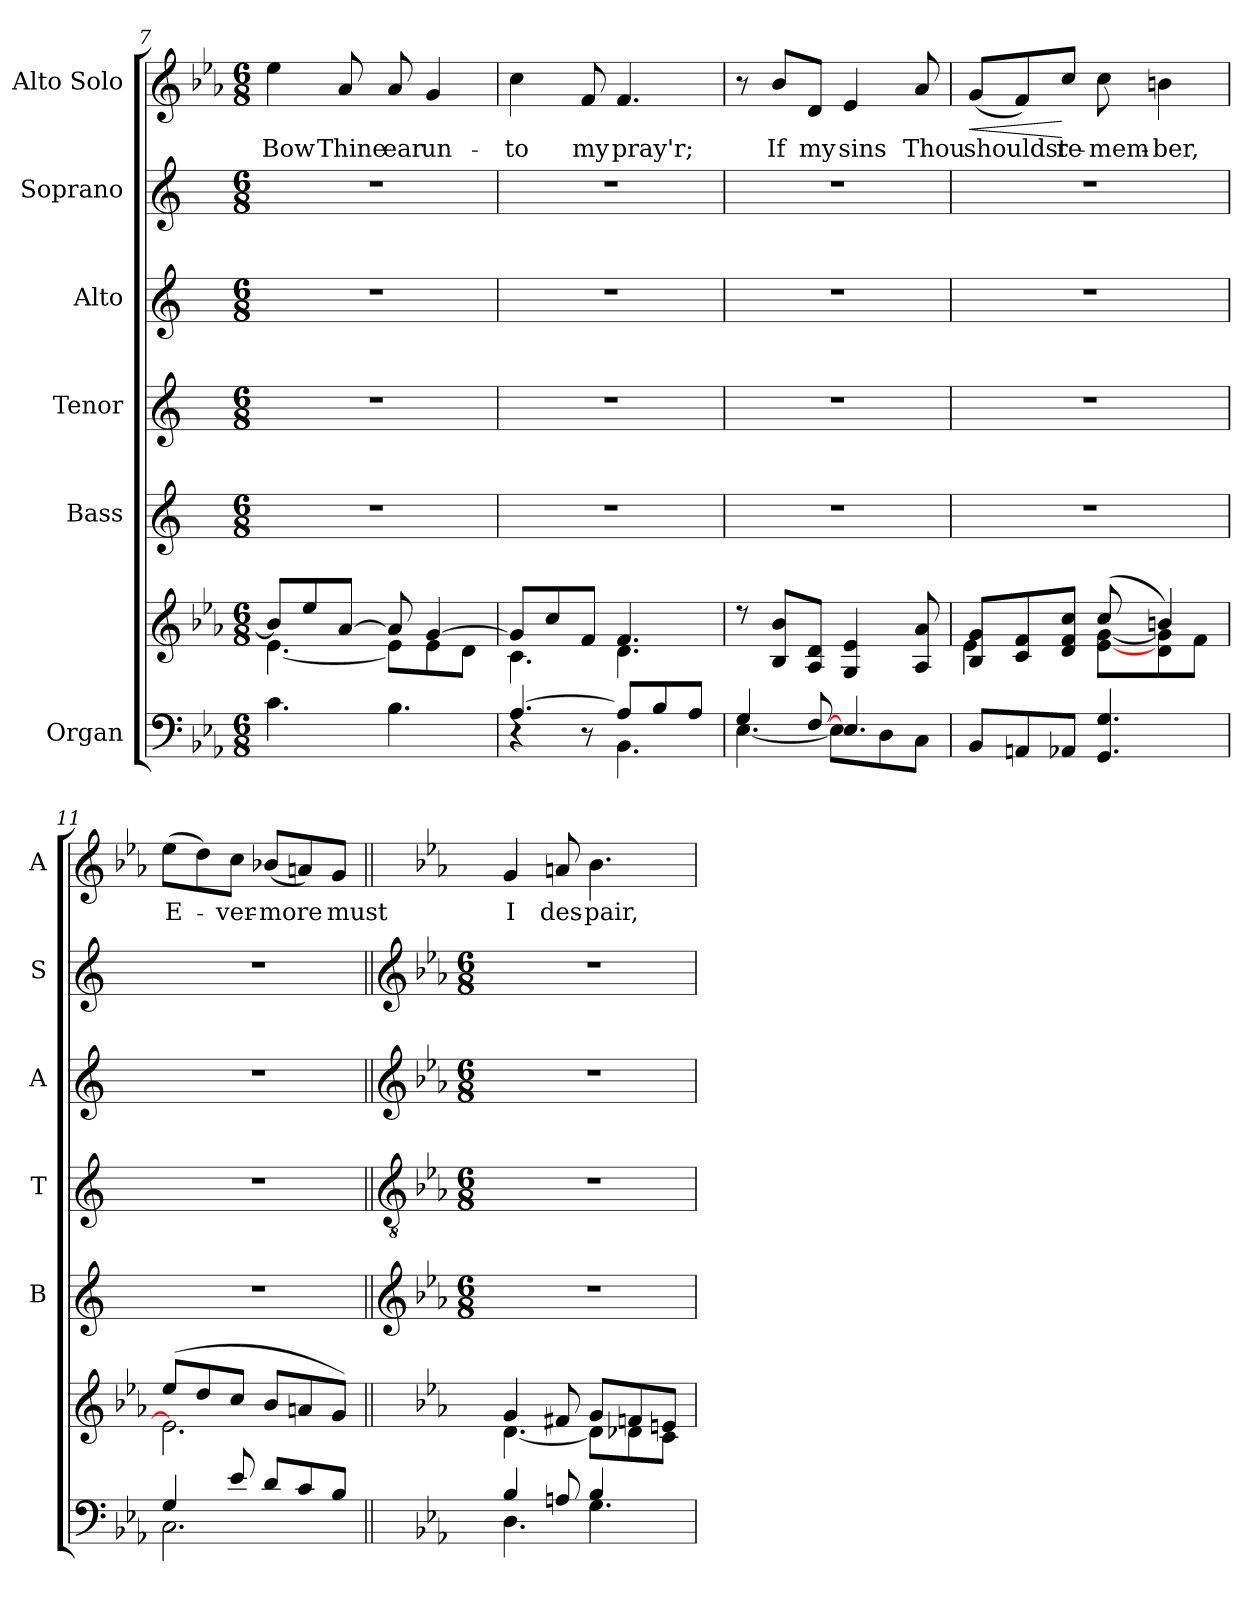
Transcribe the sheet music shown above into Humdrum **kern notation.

**kern	**kern	**kern	**kern	**kern	**kern	**kern	**text	**dynam
*part6	*part6	*part5	*part4	*part3	*part2	*part1	*part1	*part1
*staff7	*staff6	*staff5	*staff4	*staff3	*staff2	*staff1	*staff1	*staff1
*I"Organ	*	*I"Bass	*I"Tenor	*I"Alto	*I"Soprano	*I"Alto Solo	*	*
*	*	*I'B	*I'T	*I'A	*I'S	*I'A	*	*
!!LO:LB:g=z
*clefF4	*clefG2	*clefG2	*clefG2	*clefG2	*clefG2	*clefG2	*	*
*k[b-e-a-]	*k[b-e-a-]	*k[]	*k[]	*k[]	*k[]	*k[b-e-a-]	*	*
*E-:	*E-:	*	*	*	*	*E-:	*	*
*M6/8	*M6/8	*M6/8	*M6/8	*M6/8	*M6/8	*M6/8	*	*
=7	=7	=7	=7	=7	=7	=7	=7	=7
*^	*^	*	*	*	*	*	*	*
*	*^	*	*^	*	*	*	*	*	*	*
!	!	!	!	!	!	!	!	!	!	!	!LO:LY:b	!
4.c\	2.ryy	2.ryy	8b-/L]	[4.e-\	2.ryy	2.r	2.r	2.r	2.r	4ee-\	Bow	.
.	.	.	8ee-/	.	.	.	.	.	.	.	.	.
!	!	!	!	!	!	!	!	!	!	!	!LO:LY:b	!
.	.	.	[8a-/J	.	.	.	.	.	.	8a-/	Thine	.
!	!	!	!	!	!	!	!	!	!	!	!LO:LY:b	!
4.B-\	.	.	8a-/]	8e-\L]	.	.	.	.	.	8a-/	ear	.
!	!	!	!	!	!	!	!	!	!	!	!LO:LY:b	!
.	.	.	[4g/	8e-\	.	.	.	.	.	4g/	un-	.
.	.	.	.	8d\J	.	.	.	.	.	.	.	.
=8	=8	=8	=8	=8	=8	=8	=8	=8	=8	=8	=8	=8
!	!	!	!	!	!	!	!	!	!	!	!LO:LY:b	!
[4.A-/	4r	2.ryy	8g/L]	4.c\	2.ryy	2.r	2.r	2.r	2.r	4cc\	-to	.
.	.	.	8cc/	.	.	.	.	.	.	.	.	.
!	!	!	!	!	!	!	!	!	!	!	!LO:LY:b	!
.	8r	.	8f/J	.	.	.	.	.	.	8f/	my	.
!	!	!	!	!	!	!	!	!	!	!	!LO:LY:b	!
8A-/L]	4.BB-\	.	4.f/	4.d\	.	.	.	.	.	4.f/	pray'r;	.
8B-/	.	.	.	.	.	.	.	.	.	.	.	.
8A-/J	.	.	.	.	.	.	.	.	.	.	.	.
=9	=9	=9	=9	=9	=9	=9	=9	=9	=9	=9	=9	=9
4G/	[4.E-\	2.ryy	8r	2ryy	2.ryy	2.r	2.r	2.r	2.r	8r	.	.
!	!	!	!	!	!	!	!	!	!	!	!LO:LY:b	!
.	.	.	8B-/ 8b-/L	.	.	.	.	.	.	8b-/L	If	.
!	!	!	!	!	!	!	!	!	!	!	!LO:LY:b	!
[8F/	.	.	8A-/ 8d/J	.	.	.	.	.	.	8d/J	my	.
!	!	!	!	!	!	!	!	!	!	!	!LO:LY:b	!
4.E-/	8E-\L]	.	4G/ 4e-/	.	.	.	.	.	.	4e-/	sins	.
.	8D\	.	.	4ryy	.	.	.	.	.	.	.	.
!	!	!	!	!	!	!	!	!	!	!	!LO:LY:b	!
.	8C\J	.	8A-/ 8a-/	.	.	.	.	.	.	8a-/	Thou	.
=10	=10	=10	=10	=10	=10	=10	=10	=10	=10	=10	=10	=10
!	!	!	!	!	!	!	!	!	!	!	!LO:LY:b	!LO:HP:b
8BB-/L	2ryy	2.ryy	8B-/ 8g/L	4e-\	2.ryy	2.r	2.r	2.r	2.r	(<8g/L	shouldst	<
8AAn/	.	.	8c/ 8f/	.	.	.	.	.	.	8f/)	.	.
!	!	!	!	!	!	!	!	!	!	!	!LO:LY:b	!
8AA-X/J	.	.	8d/ 8f/ 8cc/J	8ryy	.	.	.	.	.	8cc/J	re-	[
!	!	!	!	!	!	!	!	!	!	!	!LO:LY:b	!
4.GG/ 4.G/	.	.	(>8cc/	[8e-\ [8g\L	.	.	.	.	.	8cc\	-mem-	.
!	!	!	!	!	!	!	!	!	!	!	!LO:LY:b	!
.	4ryy	.	4bn/)	8d\ 8g\]	.	.	.	.	.	4bn\	-ber,	.
.	.	.	.	8f\J	.	.	.	.	.	.	.	.
=11	=11	=11	=11	=11	=11	=11	=11	=11	=11	=11	=11	=11
!	!	!	!	!	!	!	!	!	!	!	!LO:LY:b	!
4G/	2.C\	2.ryy	(>8ee-/L	2.e-\]	2.ryy	2.r	2.r	2.r	2.r	(>8ee-\L	E-	.
.	.	.	8dd/	.	.	.	.	.	.	8dd\)	.	.
!	!	!	!	!	!	!	!	!	!	!	!LO:LY:b	!
8e-/	.	.	8cc/J	.	.	.	.	.	.	8cc\J	ver-	.
!	!	!	!	!	!	!	!	!	!	!	!LO:LY:b	!
8d/L	.	.	8b-i/L	.	.	.	.	.	.	(<8b-X/L	-more	.
8c/	.	.	8an/	.	.	.	.	.	.	8an/)	.	.
!	!	!	!	!	!	!	!	!	!	!	!LO:LY:b	!
8B-/J	.	.	8g/J)	.	.	.	.	.	.	8g/J	must	.
*	*	*	*v	*v	*v	*	*	*	*	*	*	*
!!LO:PB:g=z
=12||	=12||	=12||	=12||	=12||	=12||	=12||	=12||	=12||	=12||	=12||
*	*	*	*	*clefG2	*clefGv2	*clefG2	*clefG2	*	*	*
*	*	*	*	*k[b-e-a-]	*k[b-e-a-]	*k[b-e-a-]	*k[b-e-a-]	*	*	*
*	*	*	*	*E-:	*E-:	*E-:	*E-:	*	*	*
*	*	*	*	*M6/8	*M6/8	*M6/8	*M6/8	*	*	*
*	*	*	*^	*	*	*	*	*	*	*
!	!	!	!	!	!	!	!	!	!	!LO:LY:b	!
4B-/	4.D\	2.ryy	4g/	[4.d\	2.r	2.r	2.r	2.r	4g/	I	.
!	!	!	!	!	!	!	!	!	!	!LO:LY:b	!
8An/	.	.	8f#X/	.	.	.	.	.	8an/	des-	.
!	!	!	!	!	!	!	!	!	!	!LO:LY:b	!
4B-/	4.G\	.	8g/L	8d\L]	.	.	.	.	4.b-\	-pair,	.
.	.	.	8fn/	8d-X\	.	.	.	.	.	.	.
8ryy	.	.	8en/J	8c\J	.	.	.	.	.	.	.
*v	*v	*v	*	*	*	*	*	*	*	*	*
*	*v	*v	*	*	*	*	*	*	*
=	=	=	=	=	=	=	=	=
*-	*-	*-	*-	*-	*-	*-	*-	*-
